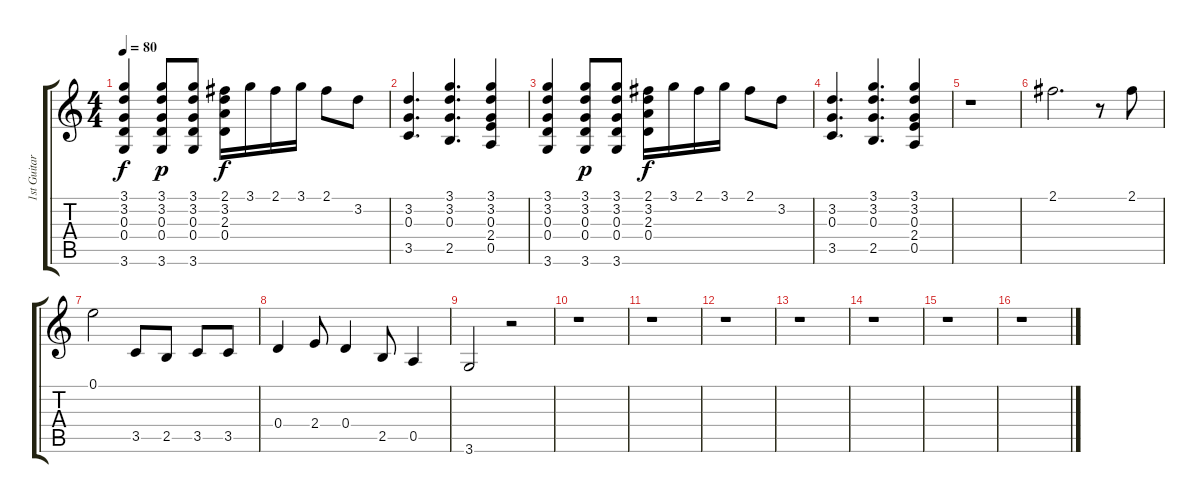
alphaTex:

\track ("1st Guitar" "1st Guitar") {instrument distortionguitar}
\staff {score tabs}
\tuning (E4 B3 G3 D3 A2 E2) {hide}
\ts (4 4)
\tempo 80
\clef g2
\ks c
(3.1 3.2 0.3 0.4 3.6).4{dy f} (3.1 3.2 0.3 0.4 3.6).8{dy p} (3.1 3.2 0.3 0.4 3.6).8 (2.1 3.2 2.3 0.4).16{dy f} 3.1.16 2.1.16 3.1.16 2.1.8 3.2.8 |
(3.2 0.3 3.5).4{d} (3.1 3.2 0.3 2.5).4{d} (3.1 3.2 0.3 2.4 0.5).4 |
(3.1 3.2 0.3 0.4 3.6).4 (3.1 3.2 0.3 0.4 3.6).8{dy p} (3.1 3.2 0.3 0.4 3.6).8 (2.1 3.2 2.3 0.4).16{dy f} 3.1.16 2.1.16 3.1.16 2.1.8 3.2.8 |
(3.2 0.3 3.5).4{d} (3.1 3.2 0.3 2.5).4{d} (3.1 3.2 0.3 2.4 0.5).4 |
r.1 |
2.1.2{d} r.8 2.1.8 |
0.1.2 3.5.8 2.5.8 3.5.8 3.5.8 |
0.4.4 2.4.8 0.4.4 2.5.8 0.5.4 |
3.6.2 r.2 |
r.1 |
r.1 |
r.1 |
r.1 |
r.1 |
r.1 |
r.1
